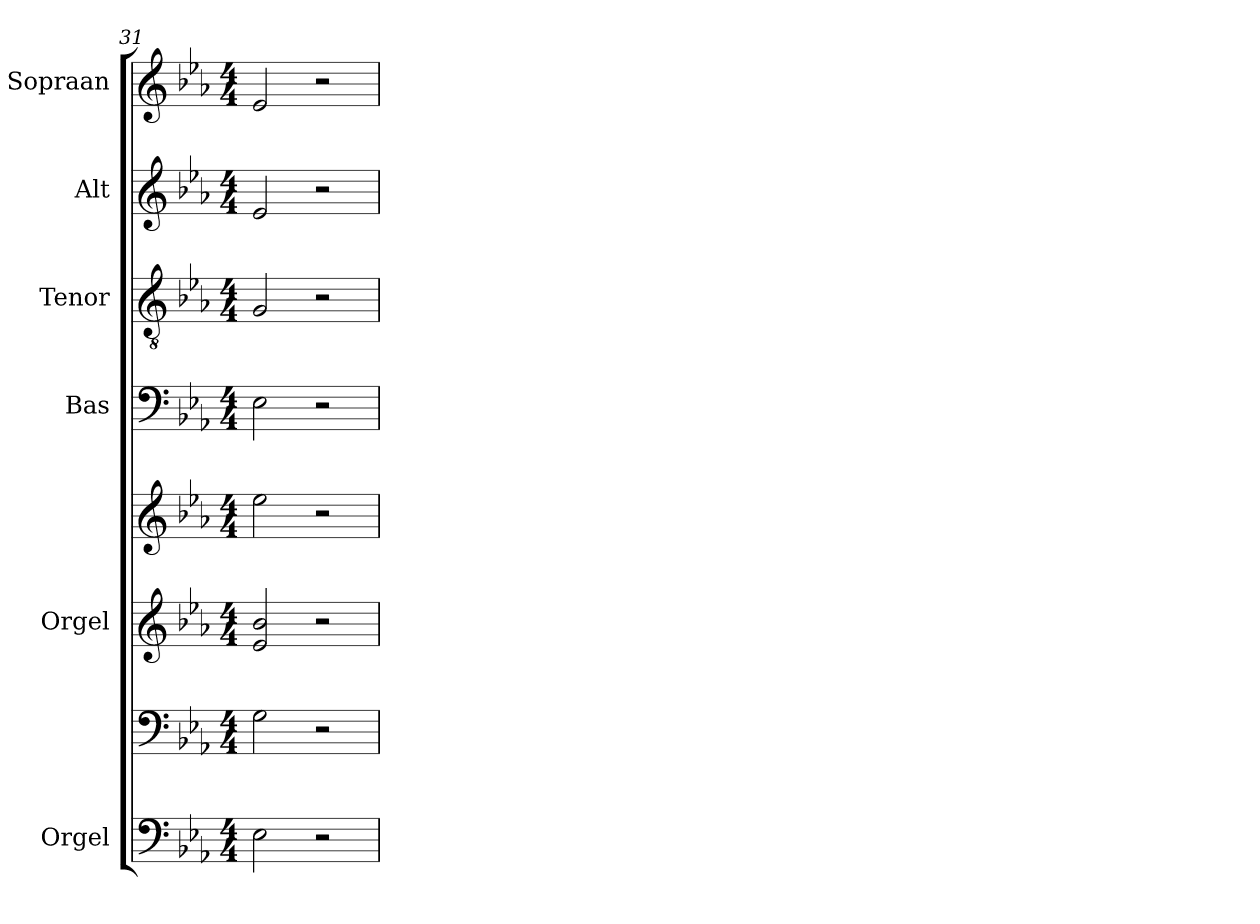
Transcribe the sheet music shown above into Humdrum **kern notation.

**kern	**kern	**kern	**kern	**kern	**kern	**kern	**kern
*part6	*part6	*part5	*part5	*part4	*part3	*part2	*part1
*staff8	*staff7	*staff6	*staff5	*staff4	*staff3	*staff2	*staff1
*I"Orgel	*	*I"Orgel	*	*I"Bas	*I"Tenor	*I"Alt	*I"Sopraan
*I'Org.	*	*I'Org.	*	*I'Bs.	*I'T.	*I'A.	*I'S.
*clefF4	*clefF4	*clefG2	*clefG2	*clefF4	*clefGv2	*clefG2	*clefG2
*k[b-e-a-]	*k[b-e-a-]	*k[b-e-a-]	*k[b-e-a-]	*k[b-e-a-]	*k[b-e-a-]	*k[b-e-a-]	*k[b-e-a-]
*M4/4	*M4/4	*M4/4	*M4/4	*M4/4	*M4/4	*M4/4	*M4/4
=31	=31	=31	=31	=31	=31	=31	=31
2E-\	2G\	2e-/ 2b-/	2ee-\	2E-\	2G/	2e-/	2e-/
2r	2r	2r	2r	2r	2r	2r	2r
=	=	=	=	=	=	=	=
*-	*-	*-	*-	*-	*-	*-	*-
